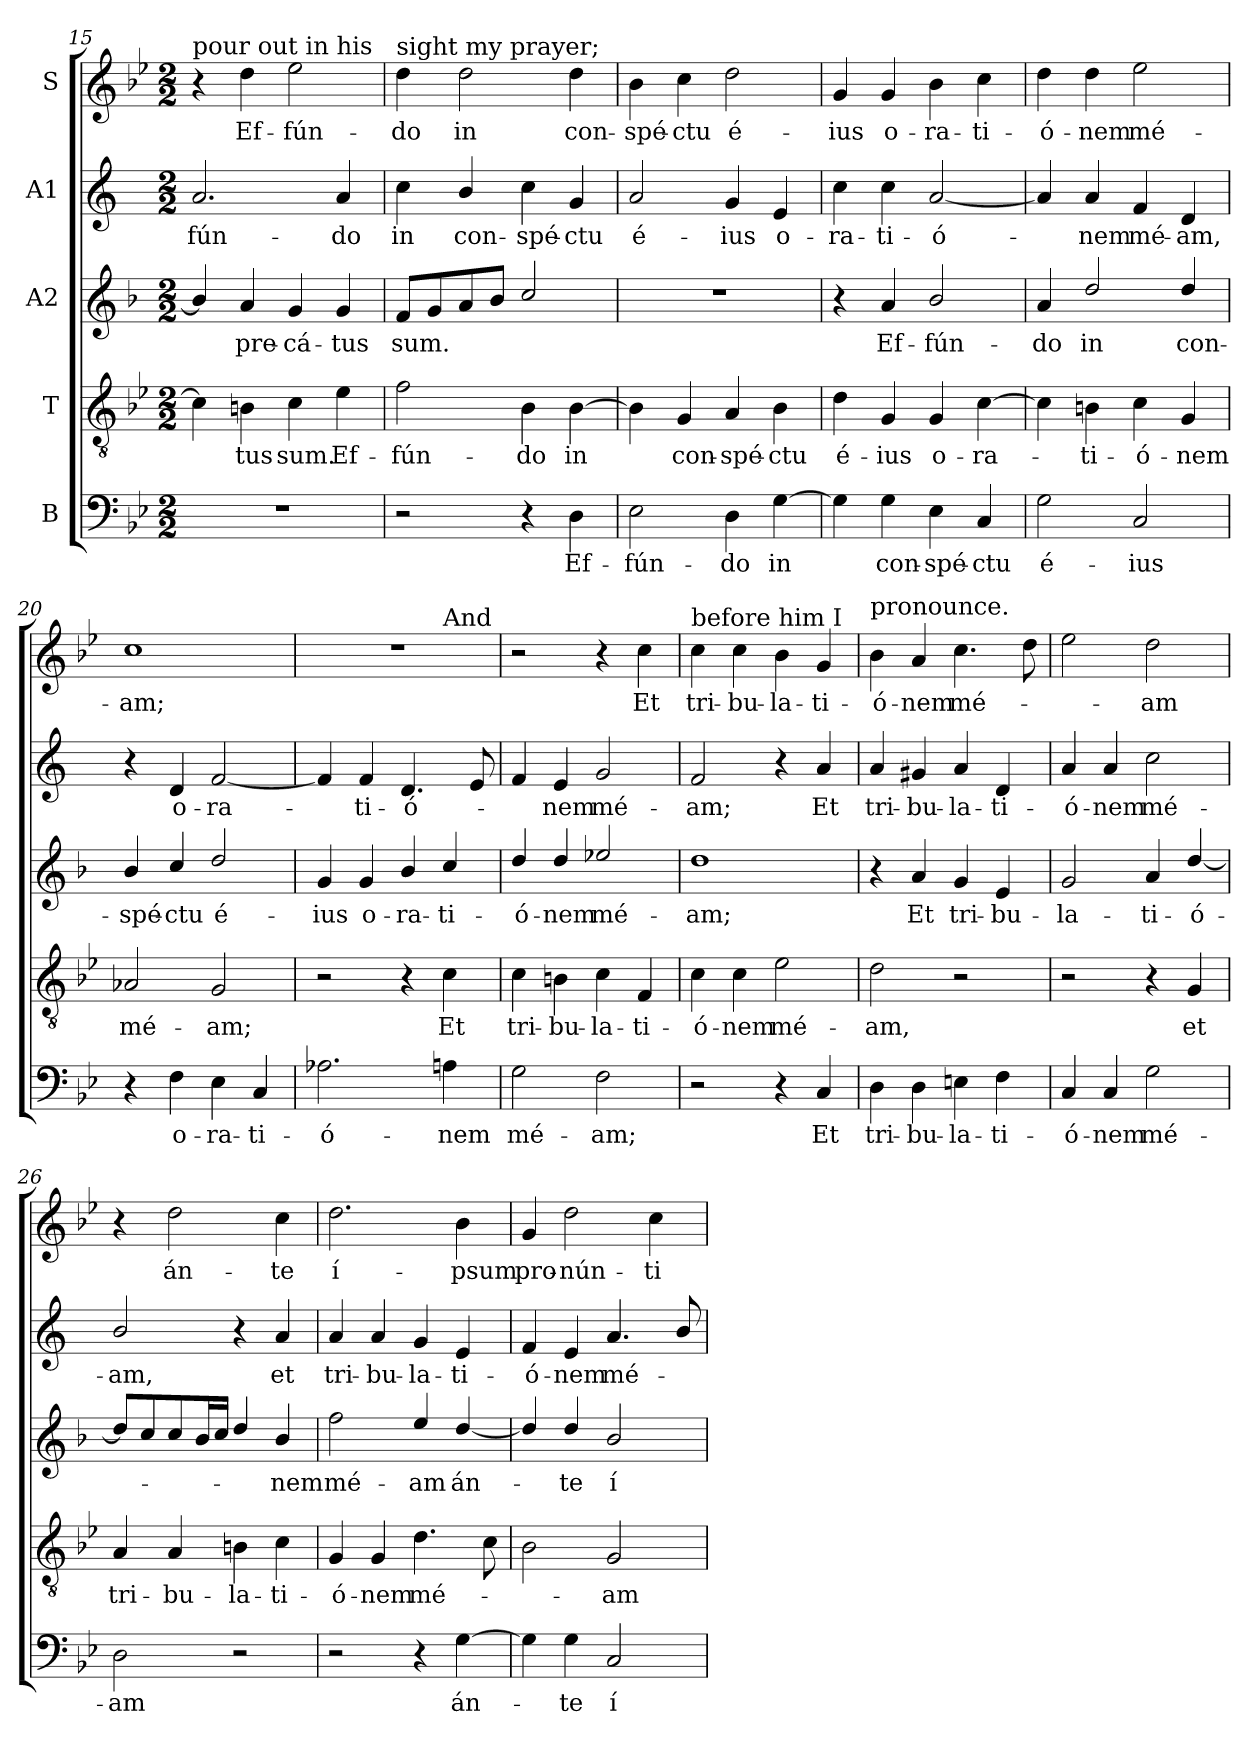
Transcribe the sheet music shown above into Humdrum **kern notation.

**kern	**text	**kern	**text	**kern	**text	**kern	**text	**kern	**text
*part5	*part5	*part4	*part4	*part3	*part3	*part2	*part2	*part1	*part1
*staff5	*staff5	*staff4	*staff4	*staff3	*staff3	*staff2	*staff2	*staff1	*staff1
*I"B	*	*I"T	*	*I"A2	*	*I"A1	*	*I"S	*
*clefF4	*	*clefGv2	*	*clefG2	*	*clefG2	*	*clefG2	*
*	*	*	*	*ITrd4c7	*	*ITrd1c2	*	*	*
*k[b-e-]	*	*k[b-e-]	*	*k[b-e-]	*	*k[b-e-]	*	*k[b-e-]	*
*B-:	*	*B-:	*	*B-:	*	*B-:	*	*B-:	*
*M2/2	*	*M2/2	*	*M2/2	*	*M2/2	*	*M2/2	*
=15	=15	=15	=15	=15	=15	=15	=15	=15	=15
!	!	!	!	!	!	!	!	!LO:TX:a:t=pour out in his	!
!	!	!	!	!	!	!	!LO:LY:b	!	!
1r	.	4c\]	.	4e-/]	.	2.g/	-fún-	4r	.
!	!	!	!LO:LY:b	!	!LO:LY:b	!	!	!	!LO:LY:b
.	.	4Bn\	-tus	4d/	-pre-	.	.	4dd\	Ef-
!	!	!	!LO:LY:b	!	!LO:LY:b	!	!	!	!LO:LY:b
.	.	4c\	sum.	4c/	-cá-	.	.	2ee-\	-fún-
!	!	!	!LO:LY:b	!	!LO:LY:b	!	!LO:LY:b	!	!
.	.	4e-\	Ef-	4c/	-tus	4g/	-do	.	.
!!LO:PB:g=z
=16	=16	=16	=16	=16	=16	=16	=16	=16	=16
!	!	!	!	!	!	!	!	!LO:TX:a:t=sight my prayer;	!
!	!	!	!LO:LY:b	!	!LO:LY:b	!	!LO:LY:b	!	!LO:LY:b
2r	.	2f\	-fún-	8B-/L	sum.	4b-\	in	4dd\	-do
.	.	.	.	8c/	.	.	.	.	.
!	!	!	!	!	!	!	!LO:LY:b	!	!LO:LY:b
.	.	.	.	8d/	.	4a/	con-	2dd\	in
.	.	.	.	8e-/J	.	.	.	.	.
!	!	!	!LO:LY:b	!	!	!	!LO:LY:b	!	!
4r	.	4B-\	-do	2f/	.	4b-\	-spé-	.	.
!	!LO:LY:b	!	!LO:LY:b	!	!	!	!LO:LY:b	!	!LO:LY:b
4D\	Ef-	[4B-\	in	.	.	4f/	-ctu	4dd\	con-
=17	=17	=17	=17	=17	=17	=17	=17	=17	=17
!	!LO:LY:b	!	!	!	!	!	!LO:LY:b	!	!LO:LY:b
2E-\	-fún-	4B-\]	.	1r	.	2g/	é-	4b-\	-spé-
!	!	!	!LO:LY:b	!	!	!	!	!	!LO:LY:b
.	.	4G/	con-	.	.	.	.	4cc\	-ctu
!	!LO:LY:b	!	!LO:LY:b	!	!	!	!LO:LY:b	!	!LO:LY:b
4D\	-do	4A/	-spé-	.	.	4f/	-ius	2dd\	é-
!	!LO:LY:b	!	!LO:LY:b	!	!	!	!LO:LY:b	!	!
[4G\	in	4B-\	-ctu	.	.	4d/	o-	.	.
=18	=18	=18	=18	=18	=18	=18	=18	=18	=18
!	!	!	!LO:LY:b	!	!	!	!LO:LY:b	!	!LO:LY:b
4G\]	.	4d\	é-	4r	.	4b-\	-ra-	4g/	-ius
!	!LO:LY:b	!	!LO:LY:b	!	!LO:LY:b	!	!LO:LY:b	!	!LO:LY:b
4G\	con-	4G/	-ius	4d/	Ef-	4b-\	-ti-	4g/	o-
!	!LO:LY:b	!	!LO:LY:b	!	!LO:LY:b	!	!LO:LY:b	!	!LO:LY:b
4E-\	-spé-	4G/	o-	2e-/	-fún-	[2g/	-ó-	4b-\	-ra-
!	!LO:LY:b	!	!LO:LY:b	!	!	!	!	!	!LO:LY:b
4C/	-ctu	[4c\	-ra-	.	.	.	.	4cc\	-ti-
=19	=19	=19	=19	=19	=19	=19	=19	=19	=19
!	!LO:LY:b	!	!	!	!LO:LY:b	!	!	!	!LO:LY:b
2G\	é-	4c\]	.	4d/	-do	4g/]	.	4dd\	-ó-
!	!	!	!LO:LY:b	!	!LO:LY:b	!	!LO:LY:b	!	!LO:LY:b
.	.	4Bn\	-ti-	2g/	in	4g/	-nem	4dd\	-nem
!	!LO:LY:b	!	!LO:LY:b	!	!	!	!LO:LY:b	!	!LO:LY:b
2C/	-ius	4c\	-ó-	.	.	4e-/	mé-	2ee-\	mé-
!	!	!	!LO:LY:b	!	!LO:LY:b	!	!LO:LY:b	!	!
.	.	4G/	-nem	4g/	con-	4c/	-am,	.	.
=20	=20	=20	=20	=20	=20	=20	=20	=20	=20
!	!	!	!LO:LY:b	!	!LO:LY:b	!	!	!	!LO:LY:b
4r	.	2A-X/	mé-	4e-/	-spé-	4r	.	1cc	-am;
!	!LO:LY:b	!	!	!	!LO:LY:b	!	!LO:LY:b	!	!
4F\	o-	.	.	4f/	-ctu	4c/	o-	.	.
!	!LO:LY:b	!	!LO:LY:b	!	!LO:LY:b	!	!LO:LY:b	!	!
4E-\	-ra-	2G/	-am;	2g/	é-	[2e-/	-ra-	.	.
!	!LO:LY:b	!	!	!	!	!	!	!	!
4C/	-ti-	.	.	.	.	.	.	.	.
=21	=21	=21	=21	=21	=21	=21	=21	=21	=21
!	!LO:LY:b	!	!	!	!LO:LY:b	!	!	!	!
*	*	*	*	*	*	*	*	*^	*
2.A-\	-ó-	2r	.	4c/	-ius	4e-/]	.	1r	2.ryy	.
!	!	!	!	!	!LO:LY:b	!	!LO:LY:b	!	!	!
.	.	.	.	4c/	o-	4e-/	-ti-	.	.	.
!	!	!	!	!	!LO:LY:b	!	!LO:LY:b	!	!	!
.	.	4r	.	4e-/	-ra-	4.c/	-ó-	.	.	.
!	!	!	!	!	!	!	!	!	!LO:TX:a:t=And	!
!	!LO:LY:b	!	!LO:LY:b	!	!LO:LY:b	!	!	!	!	!
4A\	-nem	4c\	Et	4f/	-ti-	.	.	.	4ryy	.
.	.	.	.	.	.	8d/	.	.	.	.
!!LO:LB:g=z
=22	=22	=22	=22	=22	=22	=22	=22	=22	=22	=22
!	!	!	!	!	!	!	!	!LO:TX:a:t=my tribulation	!	!
!	!LO:LY:b	!	!LO:LY:b	!	!LO:LY:b	!	!	!	!	!
*	*	*	*	*	*	*	*	*v	*v	*
2G\	mé-	4c\	tri-	4g/	-ó-	4e-/	.	2r	.
!	!	!	!LO:LY:b	!	!LO:LY:b	!	!LO:LY:b	!	!
.	.	4Bn\	-bu-	4g/	-nem	4d/	-nem	.	.
!	!LO:LY:b	!	!LO:LY:b	!	!LO:LY:b	!	!LO:LY:b	!	!
2F\	-am;	4c\	-la-	2a-X/	mé-	2f/	mé-	4r	.
!	!	!	!LO:LY:b	!	!	!	!	!	!LO:LY:b
.	.	4F/	-ti-	.	.	.	.	4cc\	Et
=23	=23	=23	=23	=23	=23	=23	=23	=23	=23
!	!	!	!	!	!	!	!	!LO:TX:a:t=before him I	!
!	!	!	!LO:LY:b	!	!LO:LY:b	!	!LO:LY:b	!	!LO:LY:b
2r	.	4c\	-ó-	1g	-am;	2e-/	-am;	4cc\	tri-
!	!	!	!LO:LY:b	!	!	!	!	!	!LO:LY:b
.	.	4c\	-nem	.	.	.	.	4cc\	-bu-
!	!	!	!LO:LY:b	!	!	!	!	!	!LO:LY:b
4r	.	2e-\	mé-	.	.	4r	.	4b-\	-la-
!	!LO:LY:b	!	!	!	!	!	!LO:LY:b	!	!LO:LY:b
4C/	Et	.	.	.	.	4g/	Et	4g/	-ti-
=24	=24	=24	=24	=24	=24	=24	=24	=24	=24
!	!	!	!	!	!	!	!	!LO:TX:a:t=pronounce.	!
!	!LO:LY:b	!	!LO:LY:b	!	!	!	!LO:LY:b	!	!LO:LY:b
4D\	tri-	2d\	-am,	4r	.	4g/	tri-	4b-\	-ó-
!	!LO:LY:b	!	!	!	!LO:LY:b	!	!LO:LY:b	!	!LO:LY:b
4D\	-bu-	.	.	4d/	Et	4f#X/	-bu-	4a/	-nem
!	!LO:LY:b	!	!	!	!LO:LY:b	!	!LO:LY:b	!	!LO:LY:b
4En\	-la-	2r	.	4c/	tri-	4g/	-la-	4.cc\	mé-
!	!LO:LY:b	!	!	!	!LO:LY:b	!	!LO:LY:b	!	!
4F\	-ti-	.	.	4A/	-bu-	4c/	-ti-	.	.
.	.	.	.	.	.	.	.	8dd\	.
=25	=25	=25	=25	=25	=25	=25	=25	=25	=25
!	!LO:LY:b	!	!	!	!LO:LY:b	!	!LO:LY:b	!	!
4C/	-ó-	2r	.	2c/	-la-	4g/	-ó-	2ee-\	.
!	!LO:LY:b	!	!	!	!	!	!LO:LY:b	!	!
4C/	-nem	.	.	.	.	4g/	-nem	.	.
!	!LO:LY:b	!	!	!	!LO:LY:b	!	!LO:LY:b	!	!LO:LY:b
2G\	mé-	4r	.	4d/	-ti-	2b-\	mé-	2dd\	-am
!	!	!	!LO:LY:b	!	!LO:LY:b	!	!	!	!
.	.	4G/	et	[4g/	-ó-	.	.	.	.
=26	=26	=26	=26	=26	=26	=26	=26	=26	=26
!	!LO:LY:b	!	!LO:LY:b	!	!	!	!LO:LY:b	!	!
2D\	-am	4A/	tri-	8g/L]	.	2a/	-am,	4r	.
.	.	.	.	8f/	.	.	.	.	.
!	!	!	!LO:LY:b	!	!	!	!	!	!LO:LY:b
.	.	4A/	-bu-	8f/	.	.	.	2dd\	án-
.	.	.	.	16e-/L	.	.	.	.	.
.	.	.	.	16f/JJ	.	.	.	.	.
!	!	!	!LO:LY:b	!	!	!	!	!	!
2r	.	4Bn\	-la-	4g/	.	4r	.	.	.
!	!	!	!LO:LY:b	!	!LO:LY:b	!	!LO:LY:b	!	!LO:LY:b
.	.	4c\	-ti-	4e-/	-nem	4g/	et	4cc\	-te
=27	=27	=27	=27	=27	=27	=27	=27	=27	=27
!	!	!	!LO:LY:b	!	!LO:LY:b	!	!LO:LY:b	!	!LO:LY:b
2r	.	4G/	-ó-	2b-\	mé-	4g/	tri-	2.dd\	í-
!	!	!	!LO:LY:b	!	!	!	!LO:LY:b	!	!
.	.	4G/	-nem	.	.	4g/	-bu-	.	.
!	!	!	!LO:LY:b	!	!LO:LY:b	!	!LO:LY:b	!	!
4r	.	4.d\	mé-	4a/	-am	4f/	-la-	.	.
!	!LO:LY:b	!	!	!	!LO:LY:b	!	!LO:LY:b	!	!LO:LY:b
[4G\	án-	.	.	[4g/	án-	4d/	-ti-	4b-\	-psum
.	.	8c\	.	.	.	.	.	.	.
!!LO:PB:g=z
=28	=28	=28	=28	=28	=28	=28	=28	=28	=28
!	!	!	!	!	!	!	!LO:LY:b	!	!LO:LY:b
4G\]	.	2B-\	.	4g/]	.	4e-/	-ó-	4g/	pro-
!	!LO:LY:b	!	!	!	!LO:LY:b	!	!LO:LY:b	!	!LO:LY:b
4G\	-te	.	.	4g/	-te	4d/	-nem	2dd\	-nún-
!	!LO:LY:b	!	!LO:LY:b	!	!LO:LY:b	!	!LO:LY:b	!	!
2C/	í-	2G/	-am	2e-/	í-	4.g/	mé-	.	.
!	!	!	!	!	!	!	!	!	!LO:LY:b
.	.	.	.	.	.	.	.	4cc\	-ti-
.	.	.	.	.	.	8a/	.	.	.
=	=	=	=	=	=	=	=	=	=
*-	*-	*-	*-	*-	*-	*-	*-	*-	*-
